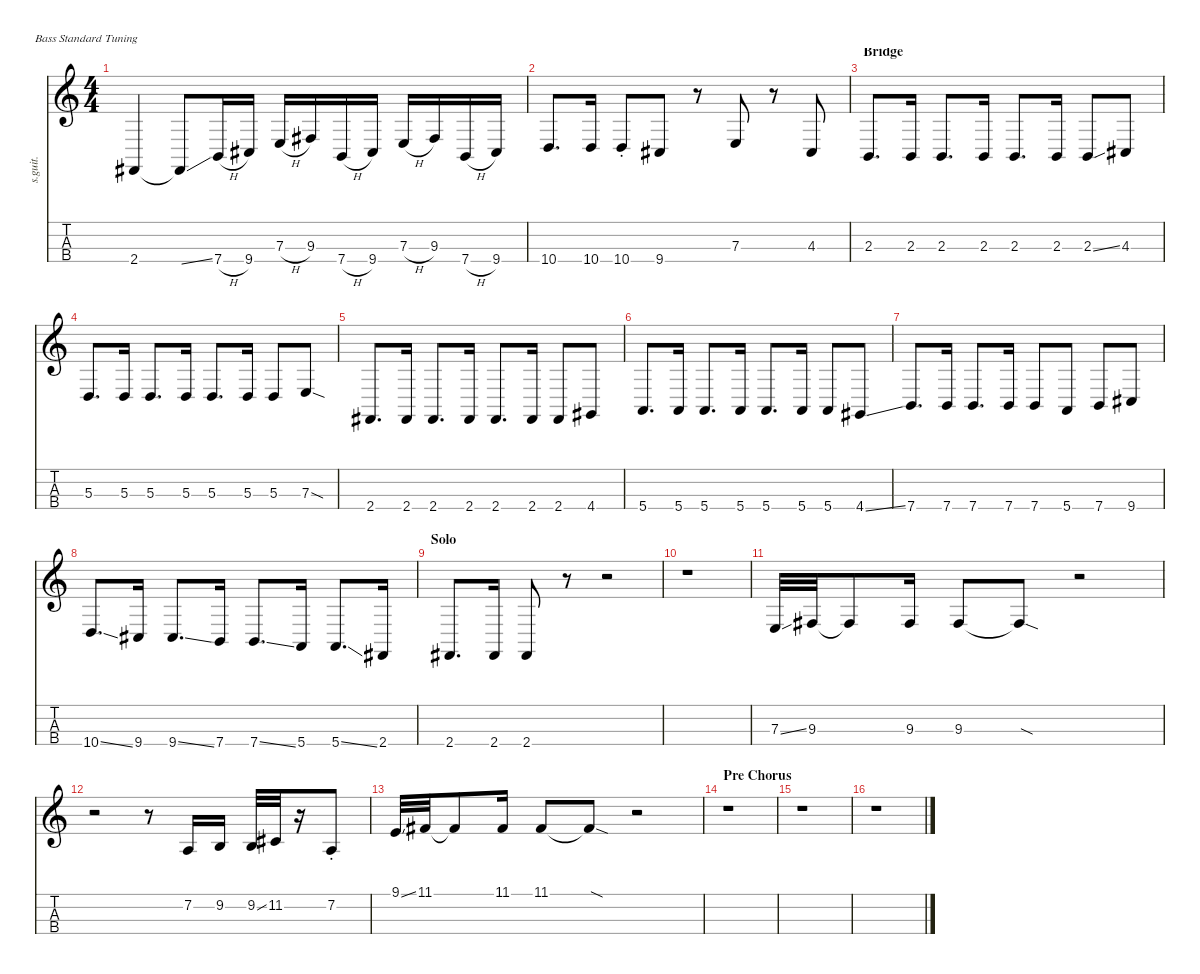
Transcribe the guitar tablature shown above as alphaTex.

\defaultSystemsLayout 4
\hideDynamics
\bracketExtendMode nobrackets
\track ("Nick O'Malley" "s.guit.") {instrument electricbasspick}
\staff {score tabs}
\tuning (G2 D2 A1 E1)
\ts (4 4)
\tempo (97 hide)
\clef g2
\ks c
2.4{acc #}.4{lyrics (0 "") lyrics (1 "") lyrics (2 "") lyrics (3 "") lyrics (4 "") dy f} 2.4{ss t acc #}.8{lyrics (0 "") lyrics (1 "") lyrics (2 "") lyrics (3 "") lyrics (4 "")} 7.4{h}.16{lyrics (0 "") lyrics (1 "") lyrics (2 "") lyrics (3 "") lyrics (4 "")} 9.4{acc #}.16{lyrics (0 "") lyrics (1 "") lyrics (2 "") lyrics (3 "") lyrics (4 "")} 7.3{h}.16{lyrics (0 "") lyrics (1 "") lyrics (2 "") lyrics (3 "") lyrics (4 "")} 9.3{acc #}.16{lyrics (0 "") lyrics (1 "") lyrics (2 "") lyrics (3 "") lyrics (4 "")} 7.4{h}.16{lyrics (0 "") lyrics (1 "") lyrics (2 "") lyrics (3 "") lyrics (4 "")} 9.4{acc #}.16{lyrics (0 "") lyrics (1 "") lyrics (2 "") lyrics (3 "") lyrics (4 "")} 7.3{h}.16{lyrics (0 "") lyrics (1 "") lyrics (2 "") lyrics (3 "") lyrics (4 "")} 9.3{acc #}.16{lyrics (0 "") lyrics (1 "") lyrics (2 "") lyrics (3 "") lyrics (4 "")} 7.4{h}.16{lyrics (0 "") lyrics (1 "") lyrics (2 "") lyrics (3 "") lyrics (4 "")} 9.4{acc #}.16{lyrics (0 "") lyrics (1 "") lyrics (2 "") lyrics (3 "") lyrics (4 "")} |
10.4.8{d lyrics (0 "") lyrics (1 "") lyrics (2 "") lyrics (3 "") lyrics (4 "")} 10.4.16{lyrics (0 "") lyrics (1 "") lyrics (2 "") lyrics (3 "") lyrics (4 "")} 10.4{st}.8{lyrics (0 "") lyrics (1 "") lyrics (2 "") lyrics (3 "") lyrics (4 "")} 9.4{acc #}.8{lyrics (0 "") lyrics (1 "") lyrics (2 "") lyrics (3 "") lyrics (4 "")} r.8 7.3.8{lyrics (0 "") lyrics (1 "") lyrics (2 "") lyrics (3 "") lyrics (4 "")} r.8 4.3{acc #}.8{lyrics (0 "") lyrics (1 "") lyrics (2 "") lyrics (3 "") lyrics (4 "")} |
\section ("" "Bridge")
2.3.8{d lyrics (0 "") lyrics (1 "") lyrics (2 "") lyrics (3 "") lyrics (4 "")} 2.3.16{lyrics (0 "") lyrics (1 "") lyrics (2 "") lyrics (3 "") lyrics (4 "")} 2.3.8{d lyrics (0 "") lyrics (1 "") lyrics (2 "") lyrics (3 "") lyrics (4 "")} 2.3.16{lyrics (0 "") lyrics (1 "") lyrics (2 "") lyrics (3 "") lyrics (4 "")} 2.3.8{d lyrics (0 "") lyrics (1 "") lyrics (2 "") lyrics (3 "") lyrics (4 "")} 2.3.16{lyrics (0 "") lyrics (1 "") lyrics (2 "") lyrics (3 "") lyrics (4 "")} 2.3{ss}.8{lyrics (0 "") lyrics (1 "") lyrics (2 "") lyrics (3 "") lyrics (4 "")} 4.3{acc #}.8{lyrics (0 "") lyrics (1 "") lyrics (2 "") lyrics (3 "") lyrics (4 "")} |
5.3.8{d lyrics (0 "") lyrics (1 "") lyrics (2 "") lyrics (3 "") lyrics (4 "")} 5.3.16{lyrics (0 "") lyrics (1 "") lyrics (2 "") lyrics (3 "") lyrics (4 "")} 5.3.8{d lyrics (0 "") lyrics (1 "") lyrics (2 "") lyrics (3 "") lyrics (4 "")} 5.3.16{lyrics (0 "") lyrics (1 "") lyrics (2 "") lyrics (3 "") lyrics (4 "")} 5.3.8{d lyrics (0 "") lyrics (1 "") lyrics (2 "") lyrics (3 "") lyrics (4 "")} 5.3.16{lyrics (0 "") lyrics (1 "") lyrics (2 "") lyrics (3 "") lyrics (4 "")} 5.3.8{lyrics (0 "") lyrics (1 "") lyrics (2 "") lyrics (3 "") lyrics (4 "")} 7.3{sod}.8{lyrics (0 "") lyrics (1 "") lyrics (2 "") lyrics (3 "") lyrics (4 "")} |
2.4{acc #}.8{d lyrics (0 "") lyrics (1 "") lyrics (2 "") lyrics (3 "") lyrics (4 "")} 2.4{acc #}.16{lyrics (0 "") lyrics (1 "") lyrics (2 "") lyrics (3 "") lyrics (4 "")} 2.4{acc #}.8{d lyrics (0 "") lyrics (1 "") lyrics (2 "") lyrics (3 "") lyrics (4 "")} 2.4{acc #}.16{lyrics (0 "") lyrics (1 "") lyrics (2 "") lyrics (3 "") lyrics (4 "")} 2.4{acc #}.8{d lyrics (0 "") lyrics (1 "") lyrics (2 "") lyrics (3 "") lyrics (4 "")} 2.4{acc #}.16{lyrics (0 "") lyrics (1 "") lyrics (2 "") lyrics (3 "") lyrics (4 "")} 2.4{acc #}.8{lyrics (0 "") lyrics (1 "") lyrics (2 "") lyrics (3 "") lyrics (4 "")} 4.4{acc #}.8{lyrics (0 "") lyrics (1 "") lyrics (2 "") lyrics (3 "") lyrics (4 "")} |
5.4.8{d lyrics (0 "") lyrics (1 "") lyrics (2 "") lyrics (3 "") lyrics (4 "")} 5.4.16{lyrics (0 "") lyrics (1 "") lyrics (2 "") lyrics (3 "") lyrics (4 "")} 5.4.8{d lyrics (0 "") lyrics (1 "") lyrics (2 "") lyrics (3 "") lyrics (4 "")} 5.4.16{lyrics (0 "") lyrics (1 "") lyrics (2 "") lyrics (3 "") lyrics (4 "")} 5.4.8{d lyrics (0 "") lyrics (1 "") lyrics (2 "") lyrics (3 "") lyrics (4 "")} 5.4.16{lyrics (0 "") lyrics (1 "") lyrics (2 "") lyrics (3 "") lyrics (4 "")} 5.4.8{lyrics (0 "") lyrics (1 "") lyrics (2 "") lyrics (3 "") lyrics (4 "")} 4.4{ss acc #}.8{lyrics (0 "") lyrics (1 "") lyrics (2 "") lyrics (3 "") lyrics (4 "")} |
7.4.8{d lyrics (0 "") lyrics (1 "") lyrics (2 "") lyrics (3 "") lyrics (4 "")} 7.4.16{lyrics (0 "") lyrics (1 "") lyrics (2 "") lyrics (3 "") lyrics (4 "")} 7.4.8{d lyrics (0 "") lyrics (1 "") lyrics (2 "") lyrics (3 "") lyrics (4 "")} 7.4.16{lyrics (0 "") lyrics (1 "") lyrics (2 "") lyrics (3 "") lyrics (4 "")} 7.4.8{lyrics (0 "") lyrics (1 "") lyrics (2 "") lyrics (3 "") lyrics (4 "")} 5.4.8{lyrics (0 "") lyrics (1 "") lyrics (2 "") lyrics (3 "") lyrics (4 "")} 7.4.8{lyrics (0 "") lyrics (1 "") lyrics (2 "") lyrics (3 "") lyrics (4 "")} 9.4{acc #}.8{lyrics (0 "") lyrics (1 "") lyrics (2 "") lyrics (3 "") lyrics (4 "")} |
10.4{ss}.8{d lyrics (0 "") lyrics (1 "") lyrics (2 "") lyrics (3 "") lyrics (4 "")} 9.4{acc #}.16{lyrics (0 "") lyrics (1 "") lyrics (2 "") lyrics (3 "") lyrics (4 "")} 9.4{ss acc #}.8{d lyrics (0 "") lyrics (1 "") lyrics (2 "") lyrics (3 "") lyrics (4 "")} 7.4.16{lyrics (0 "") lyrics (1 "") lyrics (2 "") lyrics (3 "") lyrics (4 "")} 7.4{ss}.8{d lyrics (0 "") lyrics (1 "") lyrics (2 "") lyrics (3 "") lyrics (4 "")} 5.4.16{lyrics (0 "") lyrics (1 "") lyrics (2 "") lyrics (3 "") lyrics (4 "")} 5.4{ss}.8{d lyrics (0 "") lyrics (1 "") lyrics (2 "") lyrics (3 "") lyrics (4 "")} 2.4{acc #}.16{lyrics (0 "") lyrics (1 "") lyrics (2 "") lyrics (3 "") lyrics (4 "")} |
\section ("" "Solo")
2.4{acc #}.8{d lyrics (0 "") lyrics (1 "") lyrics (2 "") lyrics (3 "") lyrics (4 "")} 2.4{acc #}.16{lyrics (0 "") lyrics (1 "") lyrics (2 "") lyrics (3 "") lyrics (4 "")} 2.4{acc #}.8{lyrics (0 "") lyrics (1 "") lyrics (2 "") lyrics (3 "") lyrics (4 "")} r.8 r.2 |
\tempo (92 hide)
r.1 |
\tempo (97 hide)
7.3{ss}.32{lyrics (0 "") lyrics (1 "") lyrics (2 "") lyrics (3 "") lyrics (4 "")} 9.3{acc #}.32{lyrics (0 "") lyrics (1 "") lyrics (2 "") lyrics (3 "") lyrics (4 "")} 9.3{t acc #}.8{lyrics (0 "") lyrics (1 "") lyrics (2 "") lyrics (3 "") lyrics (4 "")} 9.3{acc #}.16{lyrics (0 "") lyrics (1 "") lyrics (2 "") lyrics (3 "") lyrics (4 "")} 9.3{acc #}.8{lyrics (0 "") lyrics (1 "") lyrics (2 "") lyrics (3 "") lyrics (4 "")} 9.3{sod t acc #}.8{lyrics (0 "") lyrics (1 "") lyrics (2 "") lyrics (3 "") lyrics (4 "")} r.2 |
r.2 r.8 7.2.16{lyrics (0 "") lyrics (1 "") lyrics (2 "") lyrics (3 "") lyrics (4 "")} 9.2.16{lyrics (0 "") lyrics (1 "") lyrics (2 "") lyrics (3 "") lyrics (4 "")} 9.2{ss}.32{lyrics (0 "") lyrics (1 "") lyrics (2 "") lyrics (3 "") lyrics (4 "")} 11.2{acc #}.32{lyrics (0 "") lyrics (1 "") lyrics (2 "") lyrics (3 "") lyrics (4 "")} r.16 7.2{st}.8{lyrics (0 "") lyrics (1 "") lyrics (2 "") lyrics (3 "") lyrics (4 "")} |
9.1{ss}.32{lyrics (0 "") lyrics (1 "") lyrics (2 "") lyrics (3 "") lyrics (4 "")} 11.1{acc #}.32{lyrics (0 "") lyrics (1 "") lyrics (2 "") lyrics (3 "") lyrics (4 "")} 11.1{t acc #}.8{lyrics (0 "") lyrics (1 "") lyrics (2 "") lyrics (3 "") lyrics (4 "")} 11.1{acc #}.16{lyrics (0 "") lyrics (1 "") lyrics (2 "") lyrics (3 "") lyrics (4 "")} 11.1{acc #}.8{lyrics (0 "") lyrics (1 "") lyrics (2 "") lyrics (3 "") lyrics (4 "")} 11.1{sod t acc #}.8{lyrics (0 "") lyrics (1 "") lyrics (2 "") lyrics (3 "") lyrics (4 "")} r.2 |
\section ("" "Pre Chorus")
r.1 |
r.1 |
r.1
